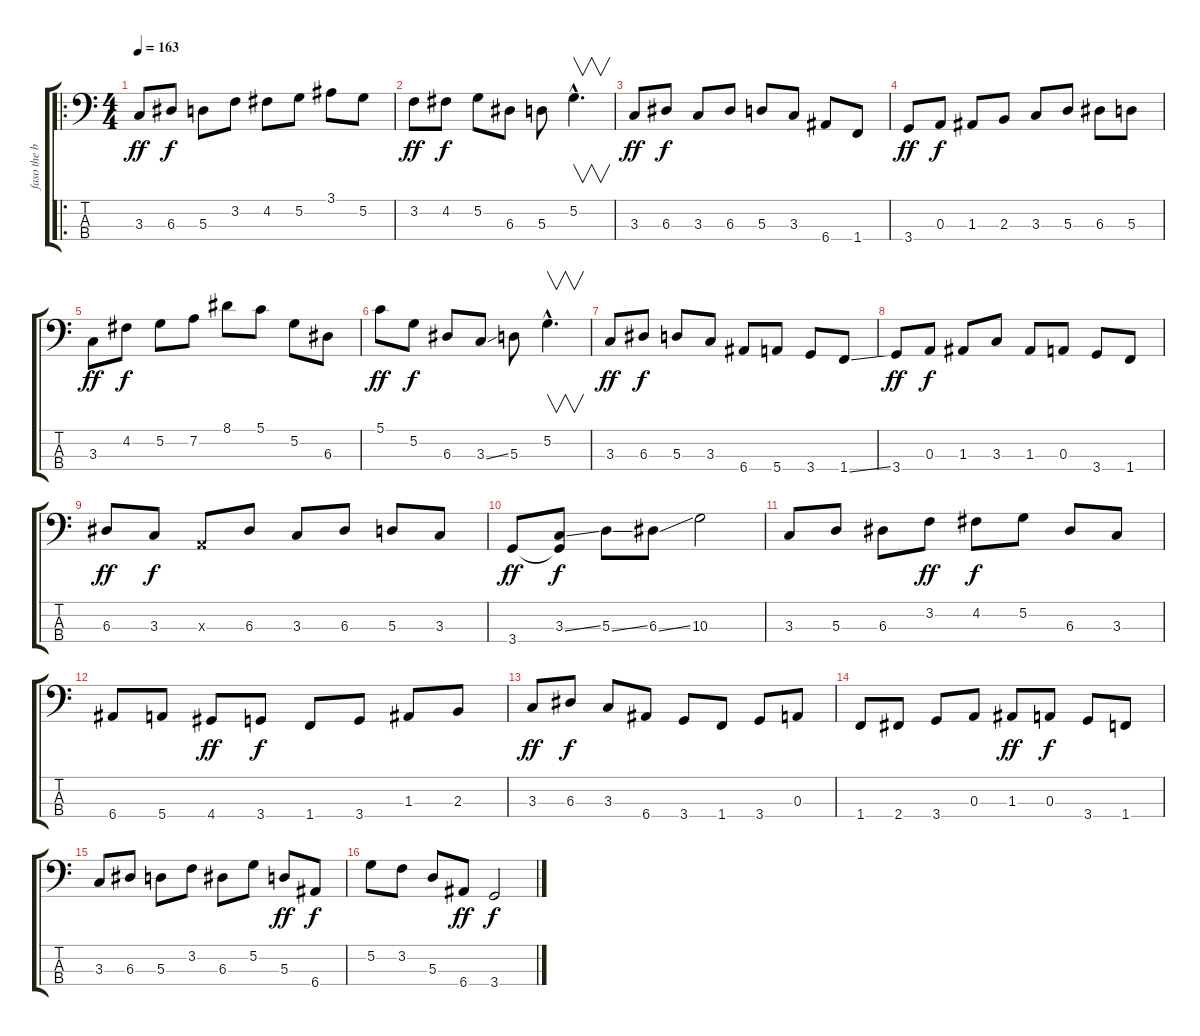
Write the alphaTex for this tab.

\track ("faso the best" "faso the b") {instrument electricbasspick}
\staff {score tabs}
\tuning (G2 D2 A1 E1) {hide}
\ro
\ts (4 4)
\tempo 163
\clef f4
\ks c
3.3.8{dy ff} 6.3.8{dy f} 5.3.8 3.2.8 4.2.8 5.2.8 3.1.8 5.2.8 |
3.2.8{dy ff} 4.2.8{dy f} 5.2.8 6.3.8 5.3.8 5.2{hac}.4{v d} |
3.3.8{dy ff} 6.3.8{dy f} 3.3.8 6.3.8 5.3.8 3.3.8 6.4.8 1.4.8 |
3.4.8{dy ff} 0.3.8{dy f} 1.3.8 2.3.8 3.3.8 5.3.8 6.3.8 5.3.8 |
3.3.8{dy ff} 4.2.8{dy f} 5.2.8 7.2.8 8.1.8 5.1.8 5.2.8 6.3.8 |
5.1.8{dy ff} 5.2.8{dy f} 6.3.8 3.3{ss}.8 5.3.8 5.2{hac}.4{v d} |
3.3.8{dy ff} 6.3.8{dy f} 5.3.8 3.3.8 6.4.8 5.4.8 3.4.8 1.4{ss}.8 |
3.4.8{dy ff} 0.3.8{dy f} 1.3.8 3.3.8 1.3.8 0.3.8 3.4.8 1.4.8 |
6.3.8{dy ff} 3.3.8{dy f} 0.3{x}.8 6.3.8 3.3.8 6.3.8 5.3.8 3.3.8 |
3.4.8{dy ff} (3.3{ss} 3.4{t}).8{dy f} 5.3{ss}.8 6.3{ss}.8 10.3.2 |
3.3.8 5.3.8 6.3.8 3.2.8{dy ff} 4.2.8{dy f} 5.2.8 6.3.8 3.3.8 |
6.4.8 5.4.8 4.4.8{dy ff} 3.4.8{dy f} 1.4.8 3.4.8 1.3.8 2.3.8 |
3.3.8{dy ff} 6.3.8{dy f} 3.3.8 6.4.8 3.4.8 1.4.8 3.4.8 0.3.8 |
1.4.8 2.4.8 3.4.8 0.3.8 1.3.8{dy ff} 0.3.8{dy f} 3.4.8 1.4.8 |
3.3.8 6.3.8 5.3.8 3.2.8 6.3.8 5.2.8 5.3.8{dy ff} 6.4.8{dy f} |
5.2.8 3.2.8 5.3.8 6.4.8{dy ff} 3.4.2{dy f}
